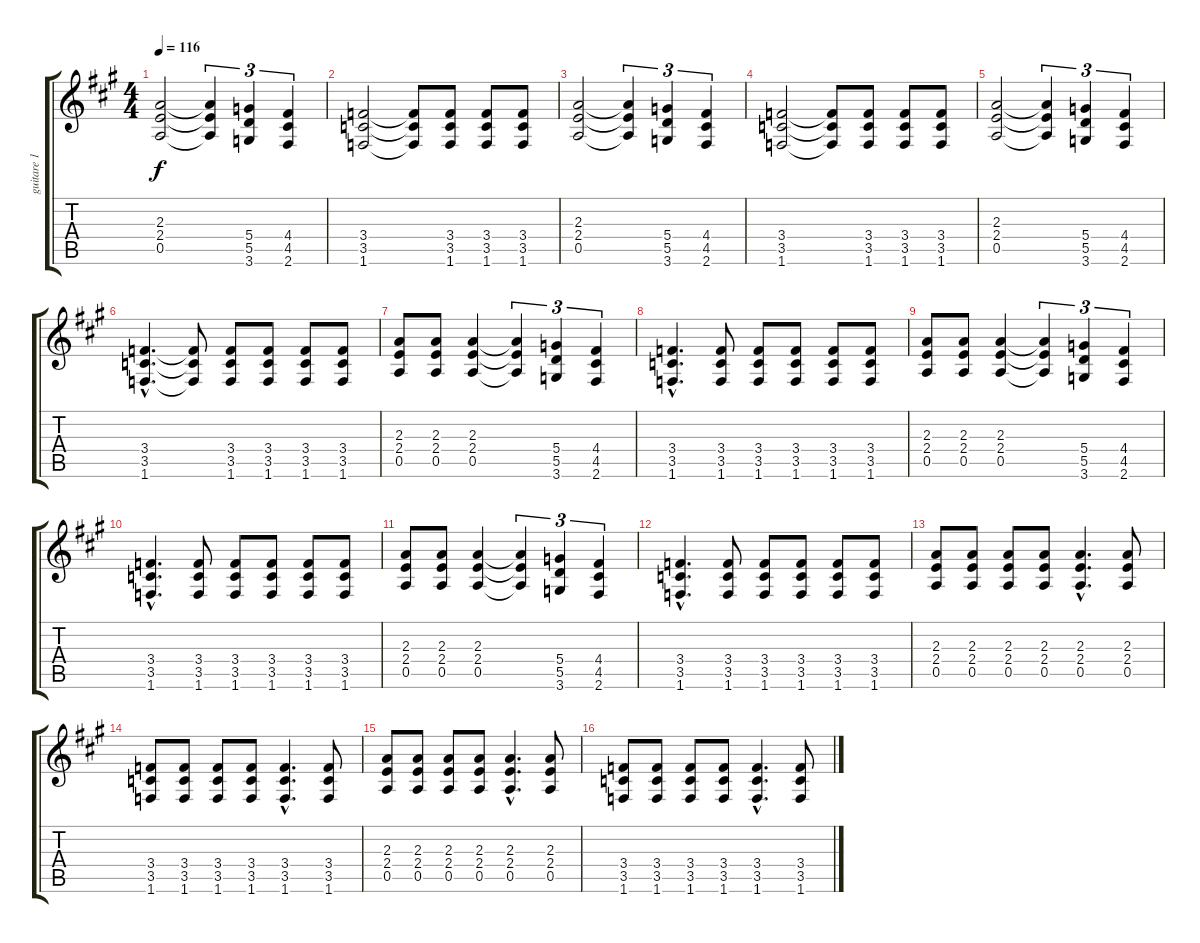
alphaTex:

\track ("guitare 1" "guitare 1") {instrument electricguitarclean}
\staff {score tabs}
\tuning (E4 B3 G3 D3 A2 E2) {hide}
\ts (4 4)
\tempo 116
\clef g2
\ks a
(2.3 2.4 0.5).2{dy f} (2.3{t} 2.4{t} 0.5{t}).4{tu (3 2)} (5.4 5.5 3.6).4{tu (3 2)} (4.4 4.5 2.6).4{tu (3 2)} |
(3.4 3.5 1.6).2 (3.4{t} 3.5{t} 1.6{t}).8 (3.4 3.5 1.6).8 (3.4 3.5 1.6).8 (3.4 3.5 1.6).8 |
(2.3 2.4 0.5).2 (2.3{t} 2.4{t} 0.5{t}).4{tu (3 2)} (5.4 5.5 3.6).4{tu (3 2)} (4.4 4.5 2.6).4{tu (3 2)} |
(3.4 3.5 1.6).2 (3.4{t} 3.5{t} 1.6{t}).8 (3.4 3.5 1.6).8 (3.4 3.5 1.6).8 (3.4 3.5 1.6).8 |
(2.3 2.4 0.5).2 (2.3{t} 2.4{t} 0.5{t}).4{tu (3 2)} (5.4 5.5 3.6).4{tu (3 2)} (4.4 4.5 2.6).4{tu (3 2)} |
(3.4{hac} 3.5{hac} 1.6{hac}).4{d} (3.4{t} 3.5{t} 1.6{t}).8 (3.4 3.5 1.6).8 (3.4 3.5 1.6).8 (3.4 3.5 1.6).8 (3.4 3.5 1.6).8 |
(2.3 2.4 0.5).8 (2.3 2.4 0.5).8 (2.3 2.4 0.5).4 (2.3{t} 2.4{t} 0.5{t}).4{tu (3 2)} (5.4 5.5 3.6).4{tu (3 2)} (4.4 4.5 2.6).4{tu (3 2)} |
(3.4{hac} 3.5{hac} 1.6{hac}).4{d} (3.4 3.5 1.6).8 (3.4 3.5 1.6).8 (3.4 3.5 1.6).8 (3.4 3.5 1.6).8 (3.4 3.5 1.6).8 |
(2.3 2.4 0.5).8 (2.3 2.4 0.5).8 (2.3 2.4 0.5).4 (2.3{t} 2.4{t} 0.5{t}).4{tu (3 2)} (5.4 5.5 3.6).4{tu (3 2)} (4.4 4.5 2.6).4{tu (3 2)} |
(3.4{hac} 3.5{hac} 1.6{hac}).4{d} (3.4 3.5 1.6).8 (3.4 3.5 1.6).8 (3.4 3.5 1.6).8 (3.4 3.5 1.6).8 (3.4 3.5 1.6).8 |
(2.3 2.4 0.5).8 (2.3 2.4 0.5).8 (2.3 2.4 0.5).4 (2.3{t} 2.4{t} 0.5{t}).4{tu (3 2)} (5.4 5.5 3.6).4{tu (3 2)} (4.4 4.5 2.6).4{tu (3 2)} |
(3.4{hac} 3.5{hac} 1.6{hac}).4{d} (3.4 3.5 1.6).8 (3.4 3.5 1.6).8 (3.4 3.5 1.6).8 (3.4 3.5 1.6).8 (3.4 3.5 1.6).8 |
(2.3 2.4 0.5).8 (2.3 2.4 0.5).8 (2.3 2.4 0.5).8 (2.3 2.4 0.5).8 (2.3{hac} 2.4{hac} 0.5{hac}).4{d} (2.3 2.4 0.5).8 |
(3.4 3.5 1.6).8 (3.4 3.5 1.6).8 (3.4 3.5 1.6).8 (3.4 3.5 1.6).8 (3.4{hac} 3.5{hac} 1.6{hac}).4{d} (3.4 3.5 1.6).8 |
(2.3 2.4 0.5).8 (2.3 2.4 0.5).8 (2.3 2.4 0.5).8 (2.3 2.4 0.5).8 (2.3{hac} 2.4{hac} 0.5{hac}).4{d} (2.3 2.4 0.5).8 |
(3.4 3.5 1.6).8 (3.4 3.5 1.6).8 (3.4 3.5 1.6).8 (3.4 3.5 1.6).8 (3.4{hac} 3.5{hac} 1.6{hac}).4{d} (3.4 3.5 1.6).8
